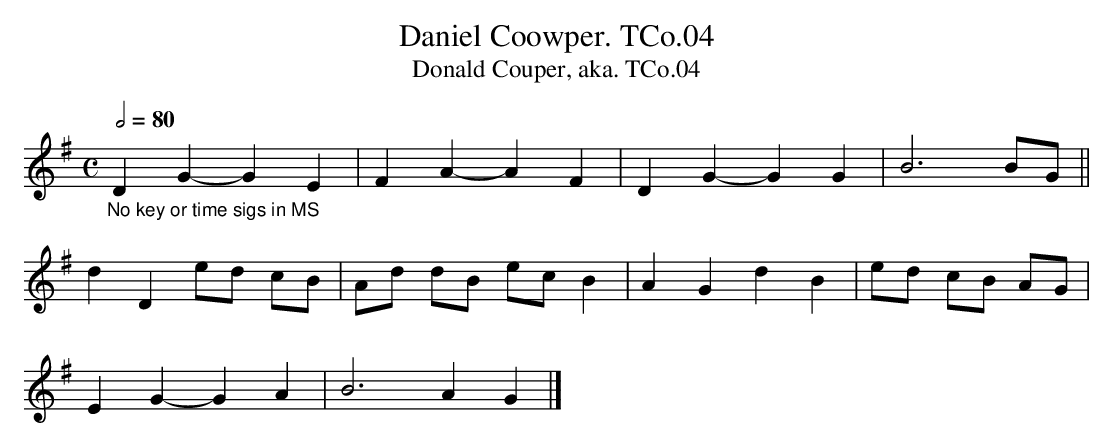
X:1
T:Daniel Coowper. TCo.04
T:Donald Couper, aka. TCo.04
M:C
L:1/8
Q:1/2=80
K:G
"_No key or time sigs in MS"D2 G2-G2 E2|F2 A2 -A2 F2|D2 G2-G2 G2|B6 BG||
d2 D2 ed cB|Ad dB ec B2|A2 G2 d2 B2|ed cB AG|
E2 G2-G2 A2|B6 A2 G2|]
